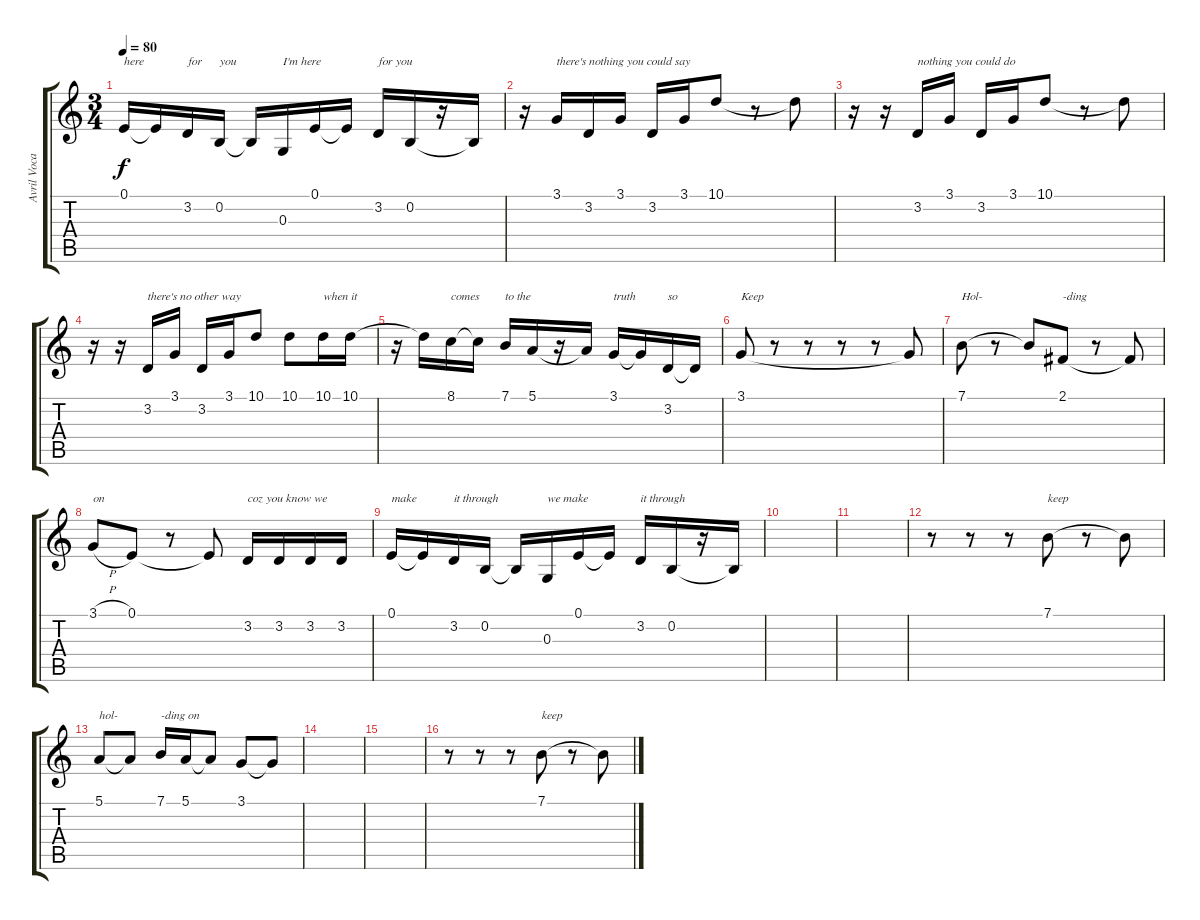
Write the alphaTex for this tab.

\track ("Avril Vocals" "Avril Voca") {instrument clarinet}
\staff {score tabs}
\tuning (E4 B3 G3 D3 A2 E2) {hide}
\ts (3 4)
\tempo 80
\clef g2
\ks c
0.1.16{txt "here" dy f} 0.1{t}.16 3.2.16{txt "for"} 0.2.16{txt "you"} 0.2{t}.16 0.3.16{txt "I'm here"} 0.1.16 0.1{t}.16 3.2.16{txt "for you"} 0.2.16 r.16 0.2{t}.16 |
r.16 3.1.16{txt "there's nothing you could say"} 3.2.16 3.1.16 3.2.16 3.1.16 10.1.8 r.8 10.1{t}.8 |
r.16 r.16 3.2.16{txt "nothing you could do"} 3.1.16 3.2.16 3.1.16 10.1.8 r.8 10.1{t}.8 |
r.16 r.16 3.2.16{txt "there's no other way"} 3.1.16 3.2.16 3.1.16 10.1.8 10.1.8 10.1.16{txt "when it"} 10.1.16 |
r.16 10.1{t}.16 8.1.16{txt "comes"} 8.1{t}.16 7.1.16{txt "to the"} 5.1.16 r.16 5.1{t}.16 3.1.16{txt "truth"} 3.1{t}.16 3.2.16{txt "so"} 3.2{t}.16 |
3.1.8{txt "Keep"} r.8 r.8 r.8 r.8 3.1{t}.8 |
7.1.8{txt "Hol-"} r.8 7.1{t}.8 2.1.8{txt "-ding"} r.8 2.1{t}.8 |
3.1{h}.8{txt "on"} 0.1.8 r.8 0.1{t}.8 3.2.16{txt "coz you know we"} 3.2.16 3.2.16 3.2.16 |
0.1.16{txt "make"} 0.1{t}.16 3.2.16{txt "it through"} 0.2.16 0.2{t}.16 0.3.16{txt "we make"} 0.1.16 0.1{t}.16 3.2.16{txt "it through"} 0.2.16 r.16 0.2{t}.16 |
|
|
r.8 r.8 r.8 7.1.8{txt "keep"} r.8 7.1{t}.8 |
5.1.8{txt "hol-"} 5.1{t}.8 7.1.16{txt "-ding on"} 5.1.16 5.1{t}.8 3.1.8 3.1{t}.8 |
|
|
r.8 r.8 r.8 7.1.8{txt "keep"} r.8 7.1{t}.8
